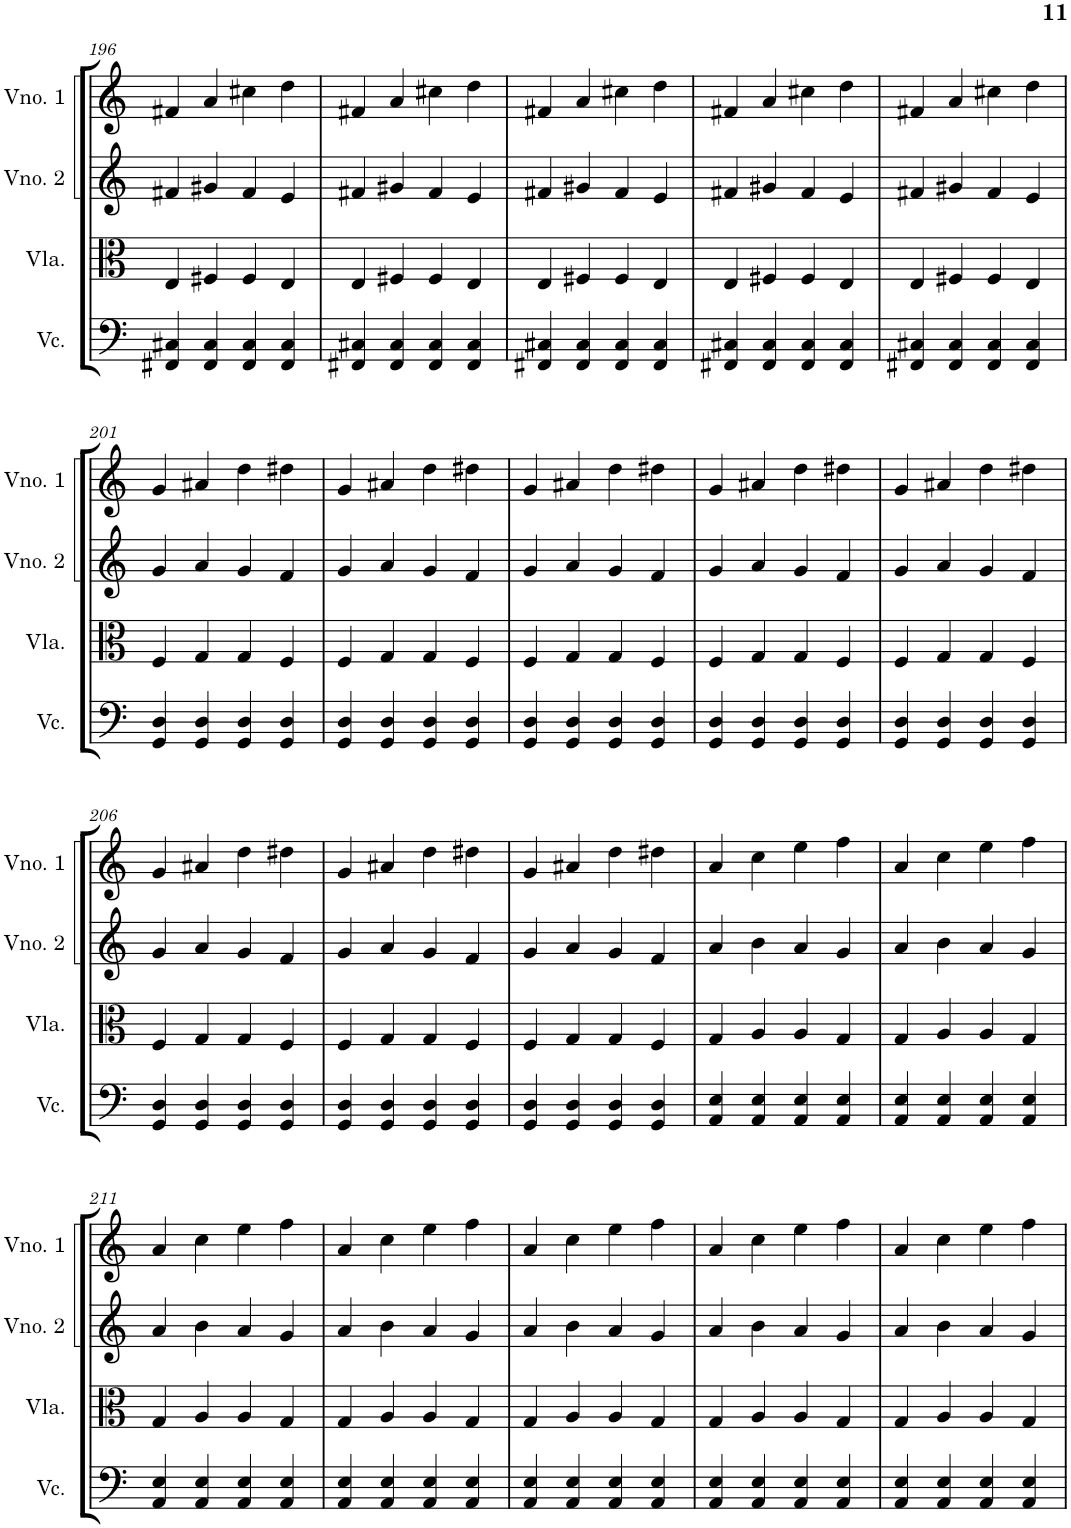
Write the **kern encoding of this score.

**kern	**kern	**kern	**kern
*part4	*part3	*part2	*part1
*staff4	*staff3	*staff2	*staff1
*I"Violoncelo	*I"Viola	*I"Violino 2	*I"Violino 1
*I'Vc.	*I'Vla.	*I'Vno. 2	*I'Vno. 1
!!LO:PB:g=z
*clefF4	*clefC3	*clefG2	*clefG2
*k[]	*k[]	*k[]	*k[]
*M4/4	*M4/4	*M4/4	*M4/4
=196	=196	=196	=196
4FF#X/ 4C#X/	4E/	4f#X/	4f#X/
4FF#/ 4C#/	4F#X/	4g#X/	4a/
4FF#/ 4C#/	4F#/	4f#/	4cc#X\
4FF#/ 4C#/	4E/	4e/	4dd\
=197	=197	=197	=197
4FF#X/ 4C#X/	4E/	4f#X/	4f#X/
4FF#/ 4C#/	4F#X/	4g#X/	4a/
4FF#/ 4C#/	4F#/	4f#/	4cc#X\
4FF#/ 4C#/	4E/	4e/	4dd\
=198	=198	=198	=198
4FF#X/ 4C#X/	4E/	4f#X/	4f#X/
4FF#/ 4C#/	4F#X/	4g#X/	4a/
4FF#/ 4C#/	4F#/	4f#/	4cc#X\
4FF#/ 4C#/	4E/	4e/	4dd\
=199	=199	=199	=199
4FF#X/ 4C#X/	4E/	4f#X/	4f#X/
4FF#/ 4C#/	4F#X/	4g#X/	4a/
4FF#/ 4C#/	4F#/	4f#/	4cc#X\
4FF#/ 4C#/	4E/	4e/	4dd\
=200	=200	=200	=200
4FF#X/ 4C#X/	4E/	4f#X/	4f#X/
4FF#/ 4C#/	4F#X/	4g#X/	4a/
4FF#/ 4C#/	4F#/	4f#/	4cc#X\
4FF#/ 4C#/	4E/	4e/	4dd\
!!LO:LB:g=z
=201	=201	=201	=201
4GG/ 4D/	4F/	4g/	4g/
4GG/ 4D/	4G/	4a/	4a#X/
4GG/ 4D/	4G/	4g/	4dd\
4GG/ 4D/	4F/	4f/	4dd#X\
=202	=202	=202	=202
4GG/ 4D/	4F/	4g/	4g/
4GG/ 4D/	4G/	4a/	4a#X/
4GG/ 4D/	4G/	4g/	4dd\
4GG/ 4D/	4F/	4f/	4dd#X\
=203	=203	=203	=203
4GG/ 4D/	4F/	4g/	4g/
4GG/ 4D/	4G/	4a/	4a#X/
4GG/ 4D/	4G/	4g/	4dd\
4GG/ 4D/	4F/	4f/	4dd#X\
=204	=204	=204	=204
4GG/ 4D/	4F/	4g/	4g/
4GG/ 4D/	4G/	4a/	4a#X/
4GG/ 4D/	4G/	4g/	4dd\
4GG/ 4D/	4F/	4f/	4dd#X\
=205	=205	=205	=205
4GG/ 4D/	4F/	4g/	4g/
4GG/ 4D/	4G/	4a/	4a#X/
4GG/ 4D/	4G/	4g/	4dd\
4GG/ 4D/	4F/	4f/	4dd#X\
!!LO:LB:g=z
=206	=206	=206	=206
4GG/ 4D/	4F/	4g/	4g/
4GG/ 4D/	4G/	4a/	4a#X/
4GG/ 4D/	4G/	4g/	4dd\
4GG/ 4D/	4F/	4f/	4dd#X\
=207	=207	=207	=207
4GG/ 4D/	4F/	4g/	4g/
4GG/ 4D/	4G/	4a/	4a#X/
4GG/ 4D/	4G/	4g/	4dd\
4GG/ 4D/	4F/	4f/	4dd#X\
=208	=208	=208	=208
4GG/ 4D/	4F/	4g/	4g/
4GG/ 4D/	4G/	4a/	4a#X/
4GG/ 4D/	4G/	4g/	4dd\
4GG/ 4D/	4F/	4f/	4dd#X\
=209	=209	=209	=209
4AA/ 4E/	4G/	4a/	4a/
4AA/ 4E/	4A/	4b\	4cc\
4AA/ 4E/	4A/	4a/	4ee\
4AA/ 4E/	4G/	4g/	4ff\
=210	=210	=210	=210
4AA/ 4E/	4G/	4a/	4a/
4AA/ 4E/	4A/	4b\	4cc\
4AA/ 4E/	4A/	4a/	4ee\
4AA/ 4E/	4G/	4g/	4ff\
!!LO:LB:g=z
=211	=211	=211	=211
4AA/ 4E/	4G/	4a/	4a/
4AA/ 4E/	4A/	4b\	4cc\
4AA/ 4E/	4A/	4a/	4ee\
4AA/ 4E/	4G/	4g/	4ff\
=212	=212	=212	=212
4AA/ 4E/	4G/	4a/	4a/
4AA/ 4E/	4A/	4b\	4cc\
4AA/ 4E/	4A/	4a/	4ee\
4AA/ 4E/	4G/	4g/	4ff\
=213	=213	=213	=213
4AA/ 4E/	4G/	4a/	4a/
4AA/ 4E/	4A/	4b\	4cc\
4AA/ 4E/	4A/	4a/	4ee\
4AA/ 4E/	4G/	4g/	4ff\
=214	=214	=214	=214
4AA/ 4E/	4G/	4a/	4a/
4AA/ 4E/	4A/	4b\	4cc\
4AA/ 4E/	4A/	4a/	4ee\
4AA/ 4E/	4G/	4g/	4ff\
=215	=215	=215	=215
4AA/ 4E/	4G/	4a/	4a/
4AA/ 4E/	4A/	4b\	4cc\
4AA/ 4E/	4A/	4a/	4ee\
4AA/ 4E/	4G/	4g/	4ff\
=	=	=	=
*-	*-	*-	*-
